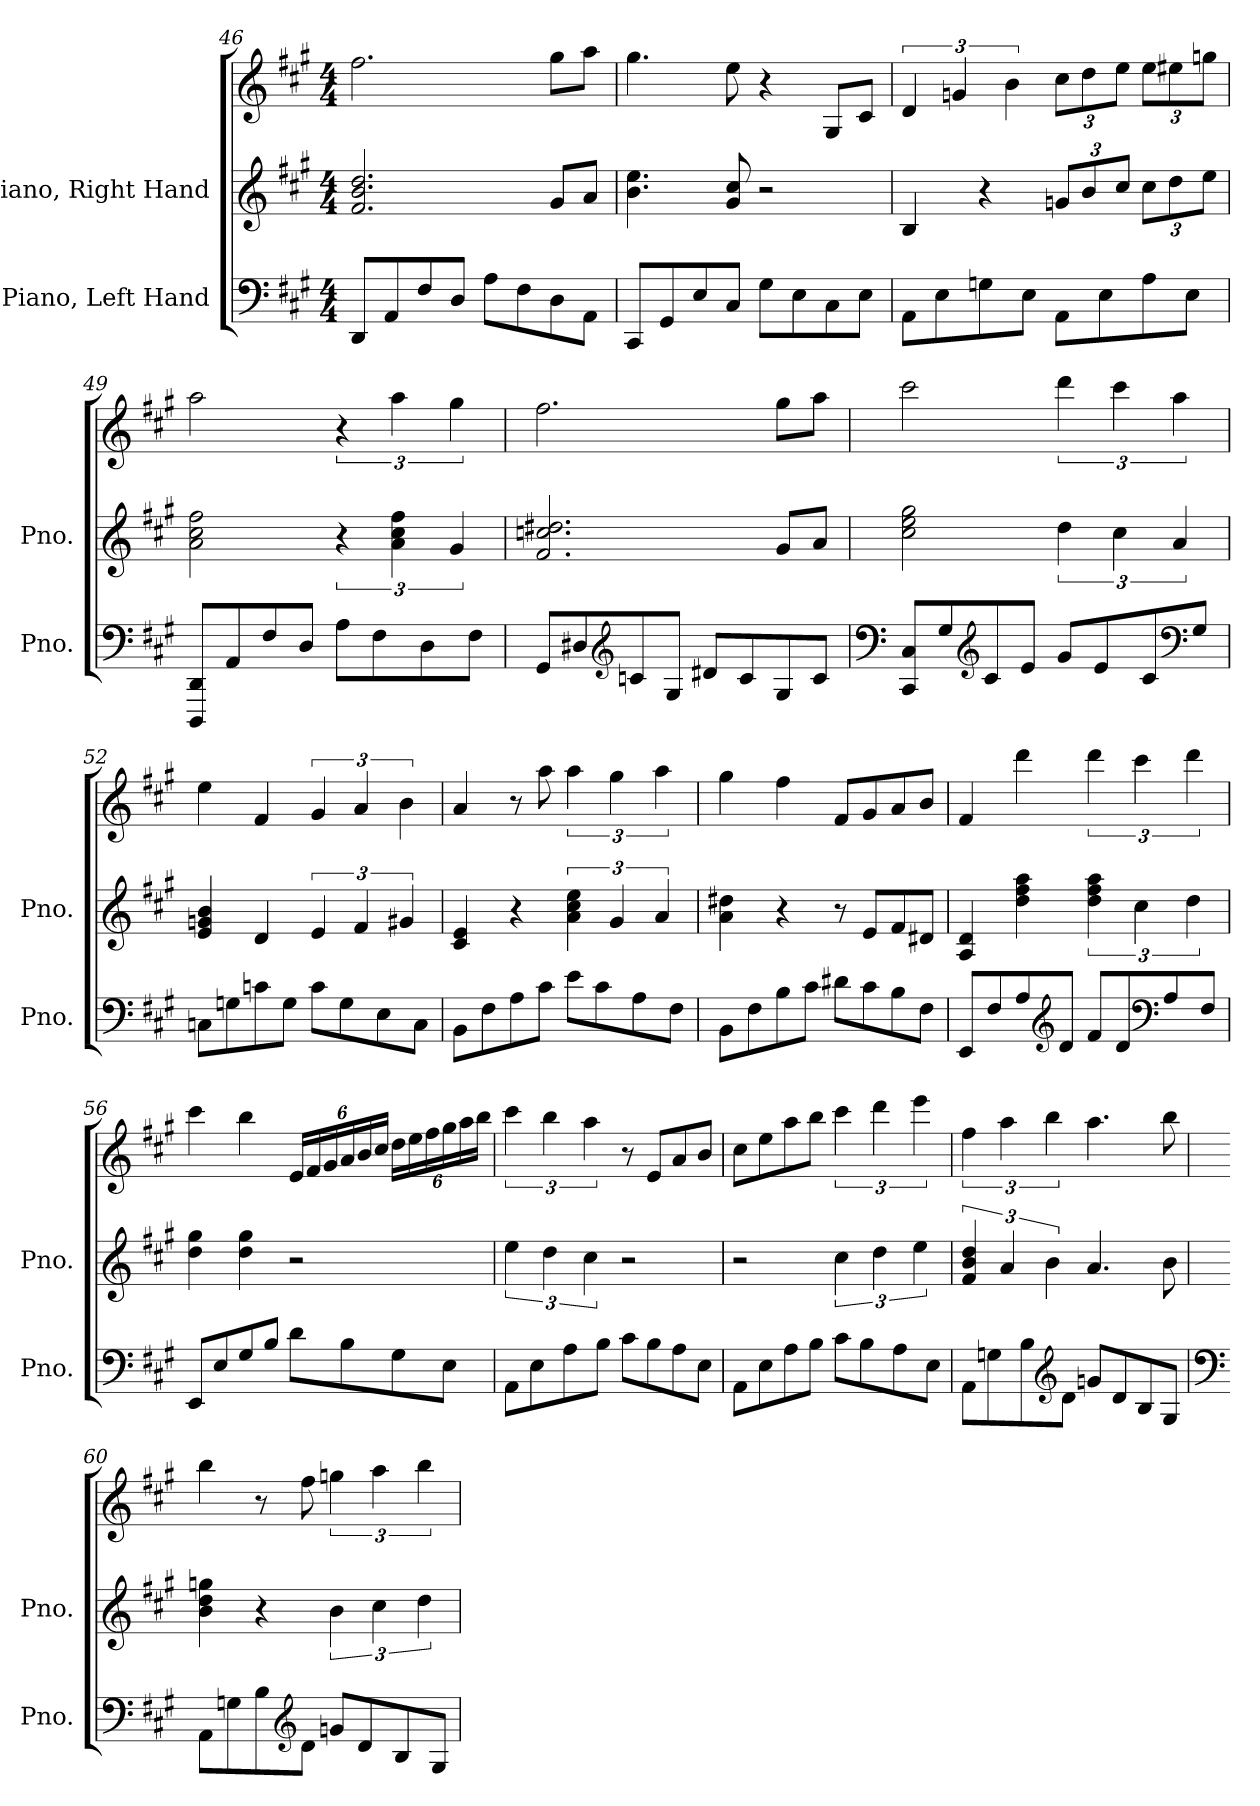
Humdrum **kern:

**kern	**kern	**kern
*part2	*part1	*part1
*staff3	*staff2	*staff1
*I"Piano, Left Hand	*I"Piano, Right Hand	*
*I'Pno.	*I'Pno.	*
!!LO:LB:g=z
*clefF4	*clefG2	*clefG2
*k[f#c#g#]	*k[f#c#g#]	*k[f#c#g#]
*M4/4	*M4/4	*M4/4
=46	=46	=46
8DD/L	2.f#/ 2.b/ 2.dd/	2.ff#\
8AA/	.	.
8F#/	.	.
8D/J	.	.
8A\L	.	.
8F#\	.	.
8D\	8g#/L	8gg#\L
8AA\J	8a/J	8aa\J
=47	=47	=47
8CC#/L	4.b\ 4.ee\	4.gg#\
8GG#/	.	.
8E/	.	.
8C#/J	8g#/ 8cc#/	8ee\
8G#\L	2r	4r
8E\	.	.
8C#\	.	8G#/L
8E\J	.	8c#/J
=48	=48	=48
8AA\L	4B/	6d/
8E\	.	.
.	.	6gn/
8Gn\	4r	.
.	.	6b\
8E\J	.	.
*	*Xbrackettup	*Xbrackettup
8AA\L	12gn/L	12cc#\L
.	12b/	12dd\
8E\	.	.
.	12cc#/J	12ee\J
8A\	12cc#\L	12ee\L
.	12dd\	12ee#X\
8E\J	.	.
.	12ee\J	12ggn\J
=49	=49	=49
8DDD/ 8DD/L	2a\ 2cc#\ 2ff#\	2aa\
8AA/	.	.
8F#/	.	.
8D/J	.	.
*	*brackettup	*brackettup
8A\L	6r	6r
8F#\	.	.
.	6a\ 6cc#\ 6ff#\	6aa\
8D\	.	.
.	6g#/	6gg#\
8F#\J	.	.
!!LO:LB:g=z
=50	=50	=50
8GG#/L	2.f#/ 2.ccn/ 2.dd#X/	2.ff#\
8D#X/	.	.
*clefG2	*	*
8cn/	.	.
8G#/J	.	.
8d#X/L	.	.
8c/	.	.
8G#/	8g#/L	8gg#\L
8c/J	8a/J	8aa\J
=51	=51	=51
*clefF4	*	*
8CC#/ 8C#/L	2cc#\ 2ee\ 2gg#\	2ccc#\
8G#/	.	.
*clefG2	*	*
8c#/	.	.
8e/J	.	.
8g#/L	6dd\	6ddd\
8e/	.	.
.	6cc#\	6ccc#\
8c#/	.	.
.	6a/	6aa\
*clefF4	*	*
8G#/J	.	.
=52	=52	=52
8Cn\L	4e/ 4gn/ 4b/	4ee\
8Gn\	.	.
8cn\	4d/	4f#/
8G\J	.	.
8c\L	6e/	6g#/
8G\	.	.
.	6f#/	6a/
8E\	.	.
.	6g#X/	6b\
8C\J	.	.
!!LO:LB:g=z
=53	=53	=53
8BB\L	4c#/ 4e/	4a/
8F#\	.	.
8A\	4r	8r
8c#\J	.	8aa\
8e\L	6a\ 6cc#\ 6ee\	6aa\
8c#\	.	.
.	6g#/	6gg#\
8A\	.	.
.	6a/	6aa\
8F#\J	.	.
=54	=54	=54
8BB\L	4a\ 4dd#X\	4gg#\
8F#\	.	.
8B\	4r	4ff#\
8c#\J	.	.
8d#X\L	8r	8f#/L
8c#\	8e/L	8g#/
8B\	8f#/	8a/
8F#\J	8d#X/J	8b/J
=55	=55	=55
8EE/L	4A/ 4d/	4f#/
8F#/	.	.
8A/	4dd\ 4ff#\ 4aa\	4ddd\
*clefG2	*	*
8d/J	.	.
8f#/L	6dd\ 6ff#\ 6aa\	6ddd\
8d/	.	.
.	6cc#\	6ccc#\
*clefF4	*	*
8A/	.	.
.	6dd\	6ddd\
8F#/J	.	.
!!LO:PB:g=z
=56	=56	=56
8EE/L	4dd\ 4gg#\	4ccc#\
8E/	.	.
8G#/	4dd\ 4gg#\	4bb\
8B/J	.	.
*	*	*Xbrackettup
8d\L	2r	24e/LL
.	.	24f#/
.	.	24g#/
8B\	.	24a/
.	.	24b/
.	.	24cc#/JJ
8G#\	.	24dd\LL
.	.	24ee\
.	.	24ff#\
8E\J	.	24gg#\
.	.	24aa\
.	.	24bb\JJ
=57	=57	=57
*	*	*brackettup
8AA\L	6ee\	6ccc#\
8E\	.	.
.	6dd\	6bb\
8A\	.	.
.	6cc#\	6aa\
8B\J	.	.
8c#\L	2r	8r
8B\	.	8e/L
8A\	.	8a/
8E\J	.	8b/J
=58	=58	=58
8AA\L	2r	8cc#\L
8E\	.	8ee\
8A\	.	8aa\
8B\J	.	8bb\J
8c#\L	6cc#\	6ccc#\
8B\	.	.
.	6dd\	6ddd\
8A\	.	.
.	6ee\	6eee\
8E\J	.	.
!!LO:LB:g=z
=59	=59	=59
8AA\L	6f#/ 6b/ 6dd/	6ff#\
8Gn\	.	.
.	6a/	6aa\
8B\	.	.
.	6b\	6bb\
*clefG2	*	*
8d\J	.	.
8gn/L	4.a/	4.aa\
8d/	.	.
8B/	.	.
8G/J	8b\	8bb\
=60	=60	=60
*clefF4	*	*
8AA\L	4b\ 4dd\ 4ggn\	4bb\
8Gn\	.	.
8B\	4r	8r
*clefG2	*	*
8d\J	.	8ff#\
8gn/L	6b\	6ggn\
8d/	.	.
.	6cc#\	6aa\
8B/	.	.
.	6dd\	6bb\
8G/J	.	.
=	=	=
*-	*-	*-
